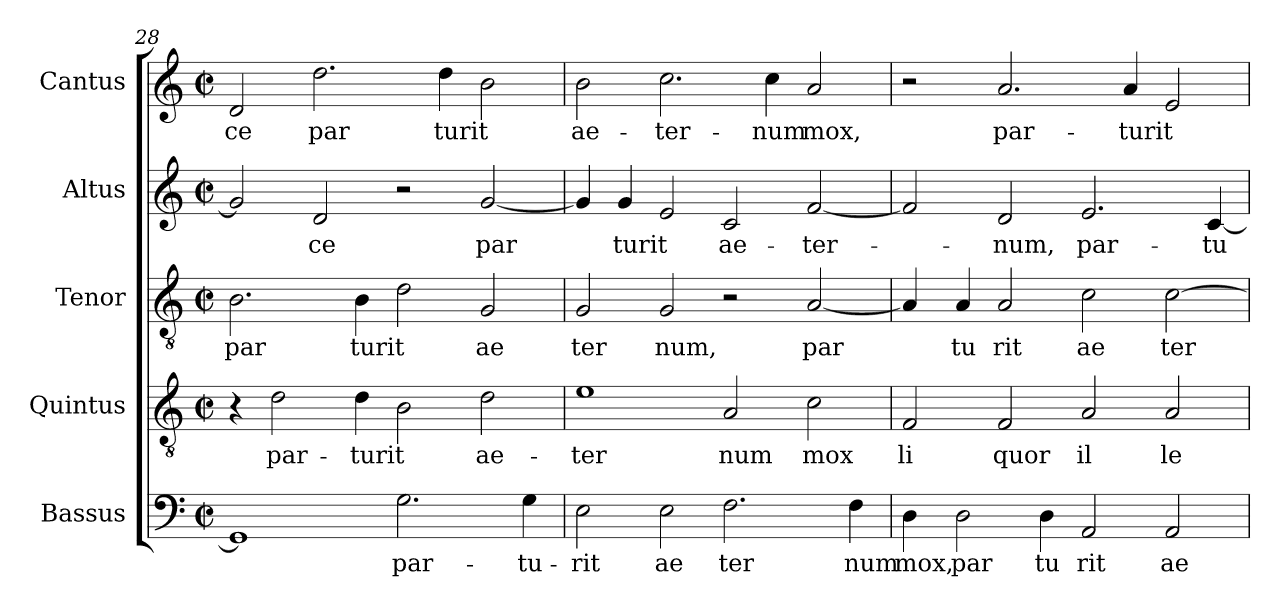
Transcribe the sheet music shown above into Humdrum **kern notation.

**kern	**text	**kern	**text	**kern	**text	**kern	**text	**kern	**text
*part5	*part5	*part4	*part4	*part3	*part3	*part2	*part2	*part1	*part1
*staff5	*staff5	*staff4	*staff4	*staff3	*staff3	*staff2	*staff2	*staff1	*staff1
*I"Bassus	*	*I"Quintus	*	*I"Tenor	*	*I"Altus	*	*I"Cantus	*
*clefF4	*	*clefGv2	*	*clefGv2	*	*clefG2	*	*clefG2	*
*M2/2	*	*M2/2	*	*M2/2	*	*M2/2	*	*M2/2	*
*met(c|)	*	*met(c|)	*	*met(c|)	*	*met(c|)	*	*met(c|)	*
=28	=28	=28	=28	=28	=28	=28	=28	=28	=28
!	!	!	!	!	!LO:LY:b:cj	!	!	!	!LO:LY:b:cj
1GG]	.	4r	.	2.B\	par	2g/]	.	2d/	ce
!	!	!	!LO:LY:b:cj	!	!	!	!	!	!
.	.	2d\	par-	.	.	.	.	.	.
!	!	!	!	!	!	!	!LO:LY:b:cj	!	!LO:LY:b:cj
.	.	.	.	.	.	2d/	ce	2.dd\	par
!	!	!	!LO:LY:b	!	!LO:LY:b	!	!	!	!
.	.	4d\	-turit	4B\	turit	.	.	.	.
!	!LO:LY:b:cj	!	!	!	!	!	!	!	!
2.G\	par-	2B\	.	2d\	.	2r	.	.	.
!	!	!	!	!	!	!	!	!	!LO:LY:b
.	.	.	.	.	.	.	.	4dd\	turit
!	!	!	!LO:LY:b:cj	!	!LO:LY:b:cj	!	!LO:LY:b	!	!
.	.	2d\	ae-	2G/	ae	[>2g/	par	2b\	.
!	!LO:LY:b:cj	!	!	!	!	!	!	!	!
4G\	-tu-	.	.	.	.	.	.	.	.
!!LO:LB:g=z
=29	=29	=29	=29	=29	=29	=29	=29	=29	=29
!	!LO:LY:b:cj	!	!LO:LY:b:cj	!	!LO:LY:b:cj	!	!	!	!LO:LY:b:cj
2E\	-rit	1e	-ter	2G/	ter	4g/]	.	2b\	ae-
!	!	!	!	!	!	!	!LO:LY:b	!	!
.	.	.	.	.	.	4g/	turit	.	.
!	!LO:LY:b:cj	!	!	!	!LO:LY:b:cj	!	!	!	!LO:LY:b:cj
2E\	ae	.	.	2G/	num,	2e/	.	2.cc\	-ter-
!	!LO:LY:b:cj	!	!LO:LY:b:cj	!	!	!	!LO:LY:b:cj	!	!
2.F\	ter	2A/	num	2r	.	2c/	ae-	.	.
!	!	!	!	!	!	!	!	!	!LO:LY:b:cj
.	.	.	.	.	.	.	.	4cc\	-num
!	!	!	!LO:LY:b:cj	!	!LO:LY:b	!	!LO:LY:b	!	!LO:LY:b:cj
.	.	2c\	mox	[<2A/	par	[<2f/	-ter-	2a/	mox,
!	!LO:LY:b:cj	!	!	!	!	!	!	!	!
4F\	num	.	.	.	.	.	.	.	.
=30	=30	=30	=30	=30	=30	=30	=30	=30	=30
!	!LO:LY:b:cj	!	!LO:LY:b:cj	!	!	!	!	!	!
4D\	mox,	2F/	li	4A/]	.	2f/]	.	2r	.
!	!LO:LY:b:cj	!	!	!	!LO:LY:b:cj	!	!	!	!
2D\	par	.	.	4A/	tu	.	.	.	.
!	!	!	!LO:LY:b:cj	!	!LO:LY:b:cj	!	!LO:LY:b:cj	!	!LO:LY:b:cj
.	.	2F/	quor	2A/	rit	2d/	-num,	2.a/	par-
!	!LO:LY:b:cj	!	!	!	!	!	!	!	!
4D\	tu	.	.	.	.	.	.	.	.
!	!LO:LY:b:cj	!	!LO:LY:b:cj	!	!LO:LY:b:cj	!	!LO:LY:b:cj	!	!
2AA/	rit	2A/	il	2c\	ae	2.e/	par-	.	.
!	!	!	!	!	!	!	!	!	!LO:LY:b
.	.	.	.	.	.	.	.	4a/	-turit
!	!LO:LY:b:cj	!	!LO:LY:b:cj	!	!LO:LY:b	!	!	!	!
2AA/	ae	2A/	le	[>2c\	ter	.	.	2e/	.
!	!	!	!	!	!	!	!LO:LY:b:cj	!	!
.	.	.	.	.	.	[<4c/	-tu-	.	.
=	=	=	=	=	=	=	=	=	=
*-	*-	*-	*-	*-	*-	*-	*-	*-	*-
